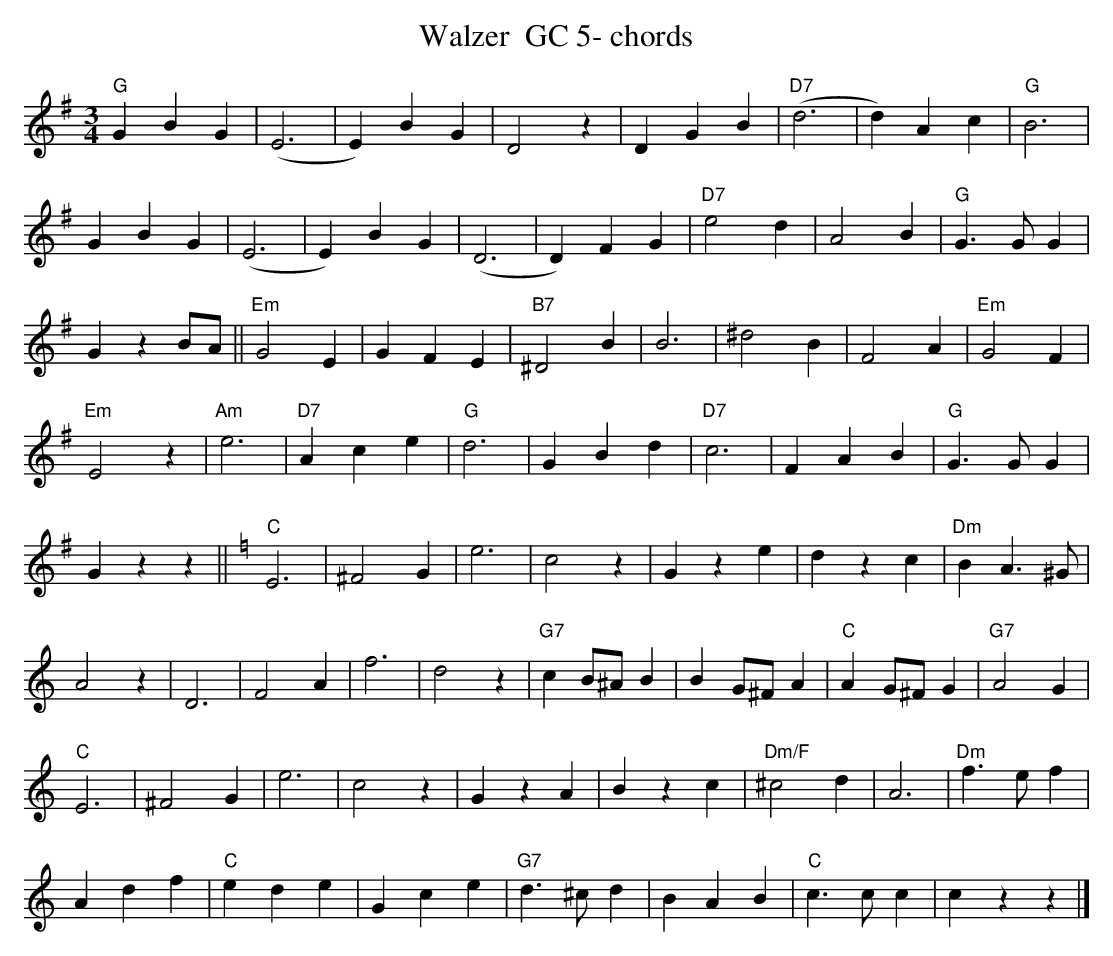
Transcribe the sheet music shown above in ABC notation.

X:1
T:Walzer  GC 5- chords
M:3/4
L:1/4
K:Gmaj%%MIDI gchordon
"G"GBG | (E3 | E)BG | D2z | DGB | "D7"(d3 | d)Ac | "G"B3 |
GBG | (E3 | E)BG | (D3 | D)FG | "D7"e2d | A2B | "G"G>GG |
GzB/2A/2 || "Em"G2E | GFE | "B7"^D2B | B3 | ^d2B | F2A | "Em"G2F |
"Em"E2z | "Am"e3 | "D7"Ace | "G"d3 | GBd | "D7"c3 | FAB | "G"G>GG |
Gzz || [K:Cmaj] "C"E3 | ^F2G | e3 | c2z | Gze | dzc | "Dm"BA>^G |
A2z | D3 | F2A | f3 | d2z | "G7"cB/2^A/2B | BG/2^F/2A | "C"AG/2^F/2G | "G7"A2G |
"C"E3 | ^F2G | e3 | c2z | GzA | Bzc | "Dm/F"^c2d | A3 | "Dm"f>ef |
Adf | "C"ede | Gce | "G7"d>^cd | BAB | "C"c>cc | czz |]
